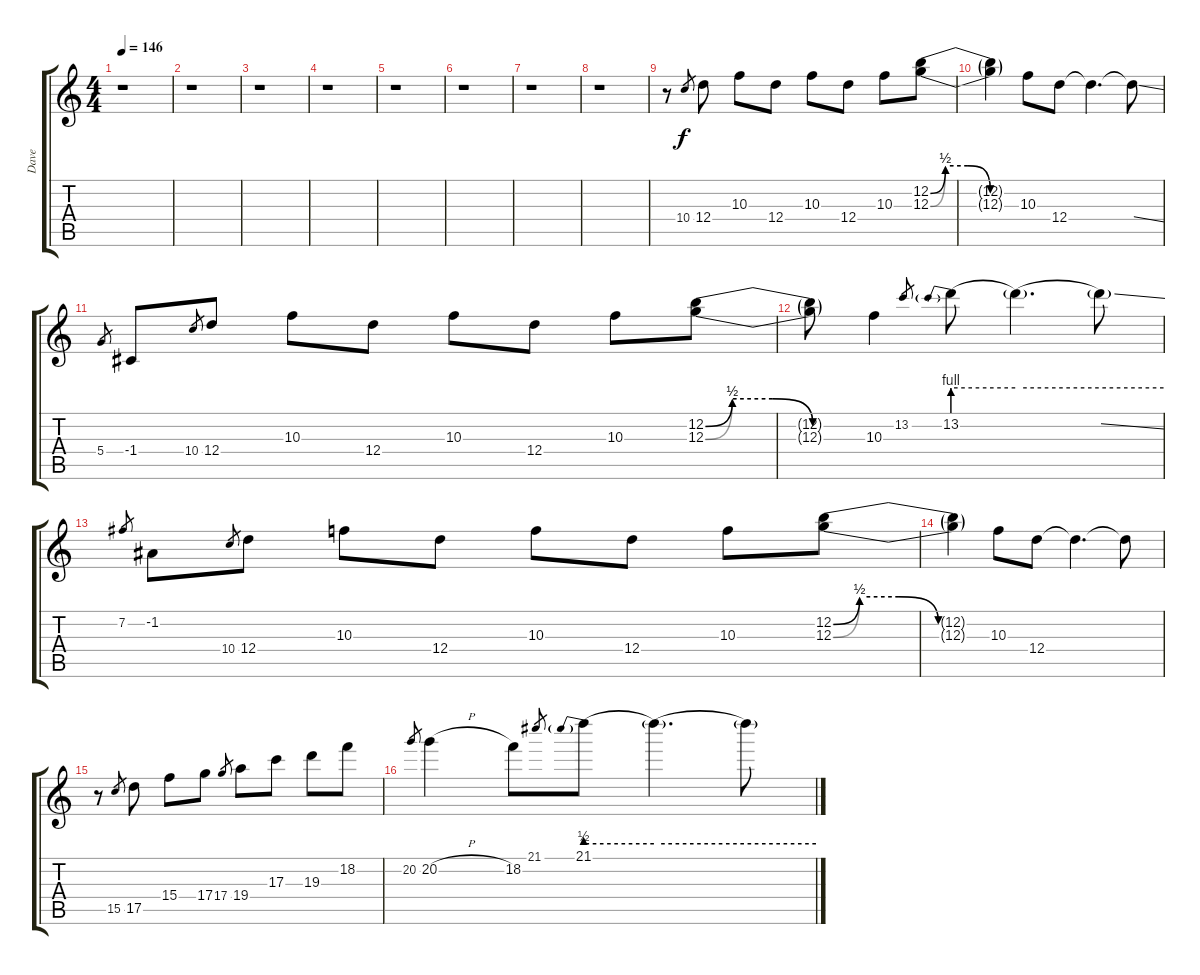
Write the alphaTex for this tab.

\track ("Dave" "Dave") {instrument distortionguitar}
\staff {score tabs}
\tuning (E4 B3 G3 D3 A2 E2) {hide}
\ts (4 4)
\tempo 146
\clef g2
\ks c
r.1{dy f instrument distortionguitar} |
r.1 |
r.1 |
r.1 |
r.1 |
r.1 |
r.1 |
r.1 |
r.8 10.4.8{gr} 12.4.8 10.3.8 12.4.8 10.3.8 12.4.8 10.3.8 (12.2{be (custom 0 0 10 2 25 2 40 0 60 0)} 12.3{be (custom 0 0 10 2 25 2 40 0 60 0)}).8 |
(12.2{t} 12.3{t}).4 10.3.8 12.4.8 12.4{t}.4{d} 12.4{ss t}.8 |
5.4.8{gr} -1.4.8 10.4.8{gr} 12.4.8 10.3.8 12.4.8 10.3.8 12.4.8 10.3.8 (12.2{be (custom 0 0 10 2 25 2 40 0 60 0)} 12.3{be (custom 0 0 10 2 25 2 40 0 60 0)}).8 |
(12.2{t} 12.3{t}).8 10.3.4 13.2.8{gr} 13.2{be (prebend 0 4 60 4)}.8 13.2{be (hold 0 4 60 4) t}.4{d} 13.2{ss t}.8 |
7.2.8{gr} -1.2.8 10.4.8{gr} 12.4.8 10.3.8 12.4.8 10.3.8 12.4.8 10.3.8 (12.2{be (custom 0 0 10 2 25 2 40 0 60 0)} 12.3{be (custom 0 0 10 2 25 2 40 0 60 0)}).8 |
(12.2{t} 12.3{t}).4 10.3.8 12.4.8 12.4{t}.4{d} 12.4{t}.8 |
r.8 15.5.8{gr} 17.5.8 15.4.8 17.4.8 17.4.8{gr} 19.4.8 17.3.8 19.3.8 18.2.8 |
20.2.8{gr} 20.2{h}.4 18.2.8 21.1.8{gr} 21.1{be (prebend 0 2 60 2)}.8 21.1{be (hold 0 2 60 2) t}.4{d} 21.1{t}.8
